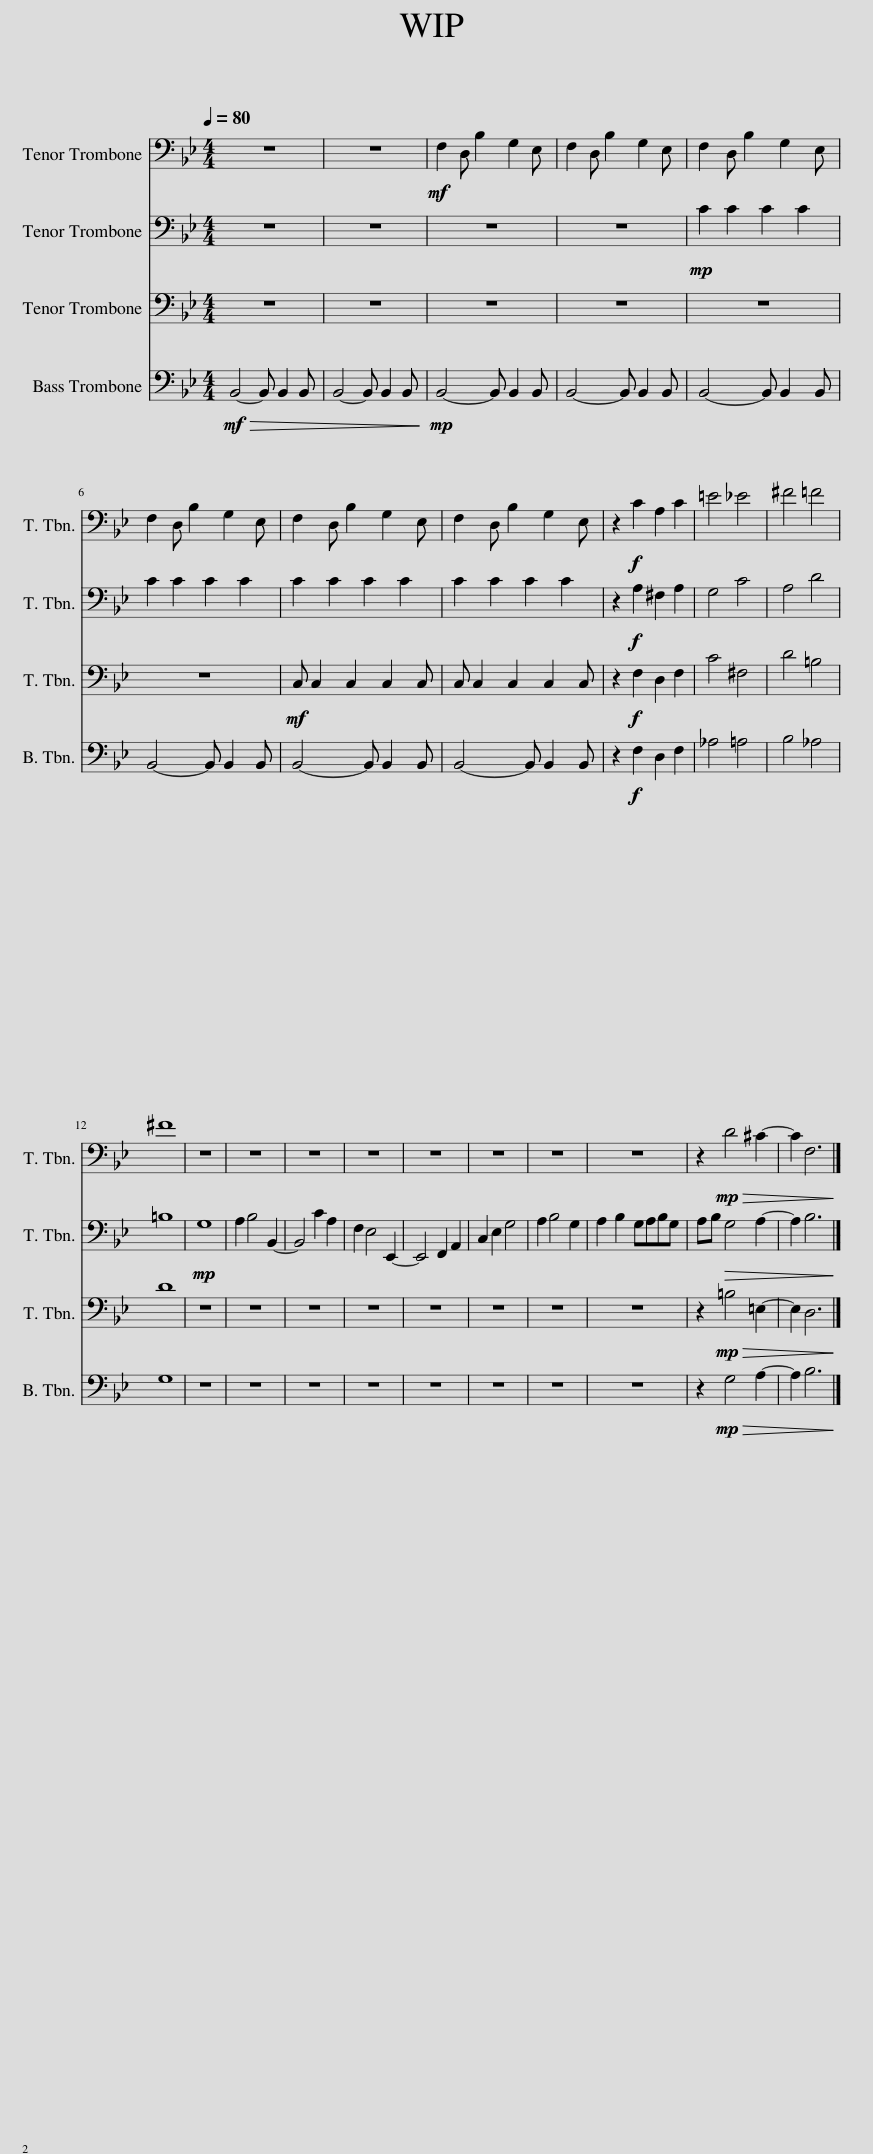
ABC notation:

X:1
%%score 1 2 3 4
L:1/8
Q:1/4=80
M:4/4
I:linebreak $
K:Bb
V:1 bass
V:2 bass
V:3 bass
V:4 bass
V:1
 z8 | z8 |!mf! F,2 D, B,2 G,2 E, | F,2 D, B,2 G,2 E, | F,2 D, B,2 G,2 E, |$ %5
 F,2 D, B,2 G,2 E, | F,2 D, B,2 G,2 E, | F,2 D, B,2 G,2 E, | z2!f! C2 A,2 C2 | =E4 _E4 | %10
 ^F4 =F4 |$ ^F8 | z8 | z8 | z8 | %15
 z8 | z8 | z8 | z8 | z8 | %20
 z2!mp!!>(! D4 ^C2- | C2 F,6!>)! |] %22
V:2
 z8 | z8 | z8 | z8 |!mp! C2 C2 C2 C2 |$ %5
 C2 C2 C2 C2 | C2 C2 C2 C2 | C2 C2 C2 C2 | z2!f! A,2 ^F,2 A,2 | G,4 C4 | %10
 A,4 D4 |$ =B,8 |!mp! G,8 | A,2 B,4 B,,2- | B,,4 C2 A,2 | %15
 F,2 E,4 E,,2- | E,,4 F,,2 A,,2 | C,2 E,2 G,4 | A,2 B,4 G,2 | A,2 B,2 G,A,B,G, | %20
 A,B,!>(! G,4 A,2- | A,2 B,6!>)! |] %22
V:3
 z8 | z8 | z8 | z8 | z8 |$ %5
 z8 |!mf! C, C,2 C,2 C,2 C, | C, C,2 C,2 C,2 C, | z2!f! F,2 D,2 F,2 | C4 ^F,4 | %10
 D4 =B,4 |$ D8 | z8 | z8 | z8 | %15
 z8 | z8 | z8 | z8 | z8 | %20
 z2!mp!!>(! =B,4 =E,2- | E,2 D,6!>)! |] %22
V:4
!mf!!>(! B,,4- B,, B,,2 B,, | B,,4- B,, B,,2 B,,!>)! |!mp! B,,4- B,, B,,2 B,, | B,,4- B,, B,,2 B,, | B,,4- B,, B,,2 B,, |$ %5
 B,,4- B,, B,,2 B,, | B,,4- B,, B,,2 B,, | B,,4- B,, B,,2 B,, | z2!f! F,2 D,2 F,2 | _A,4 =A,4 | %10
 B,4 _A,4 |$ G,8 | z8 | z8 | z8 | %15
 z8 | z8 | z8 | z8 | z8 | %20
 z2!mp!!>(! G,4 A,2- | A,2 B,6!>)! |] %22
